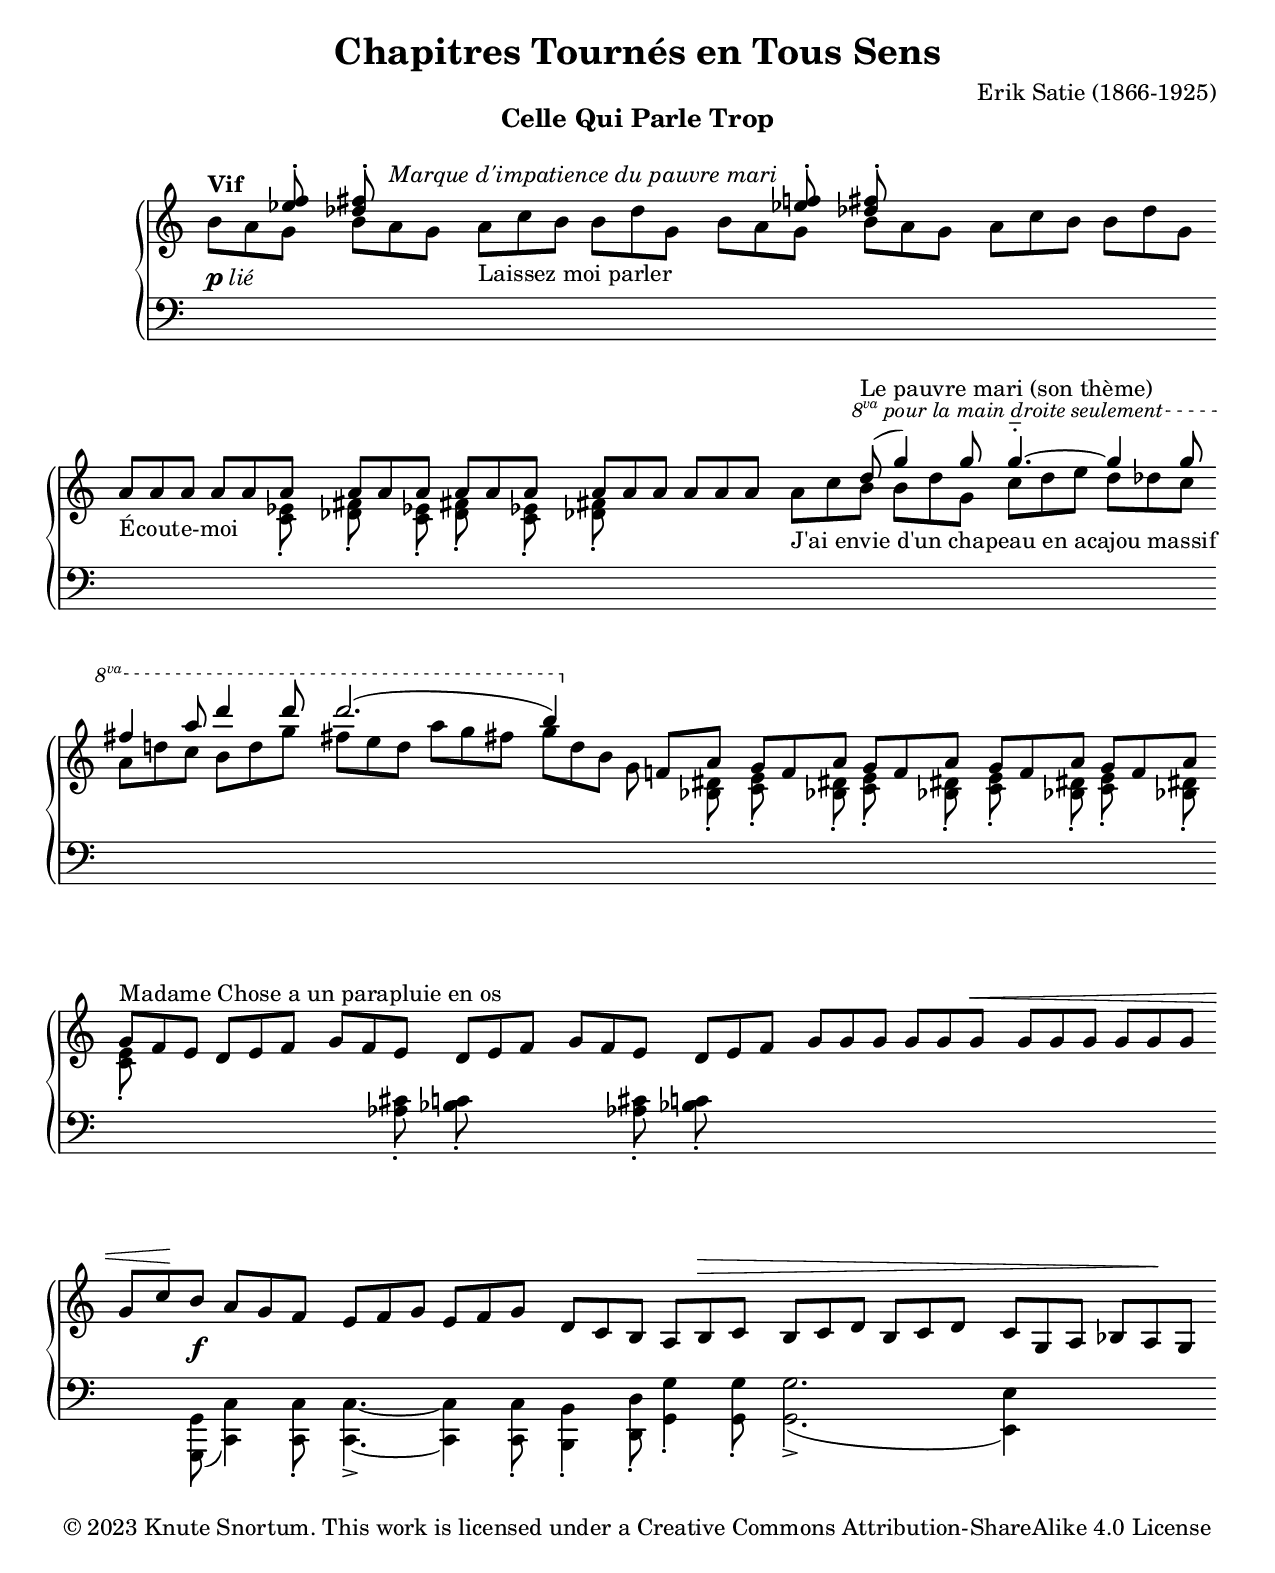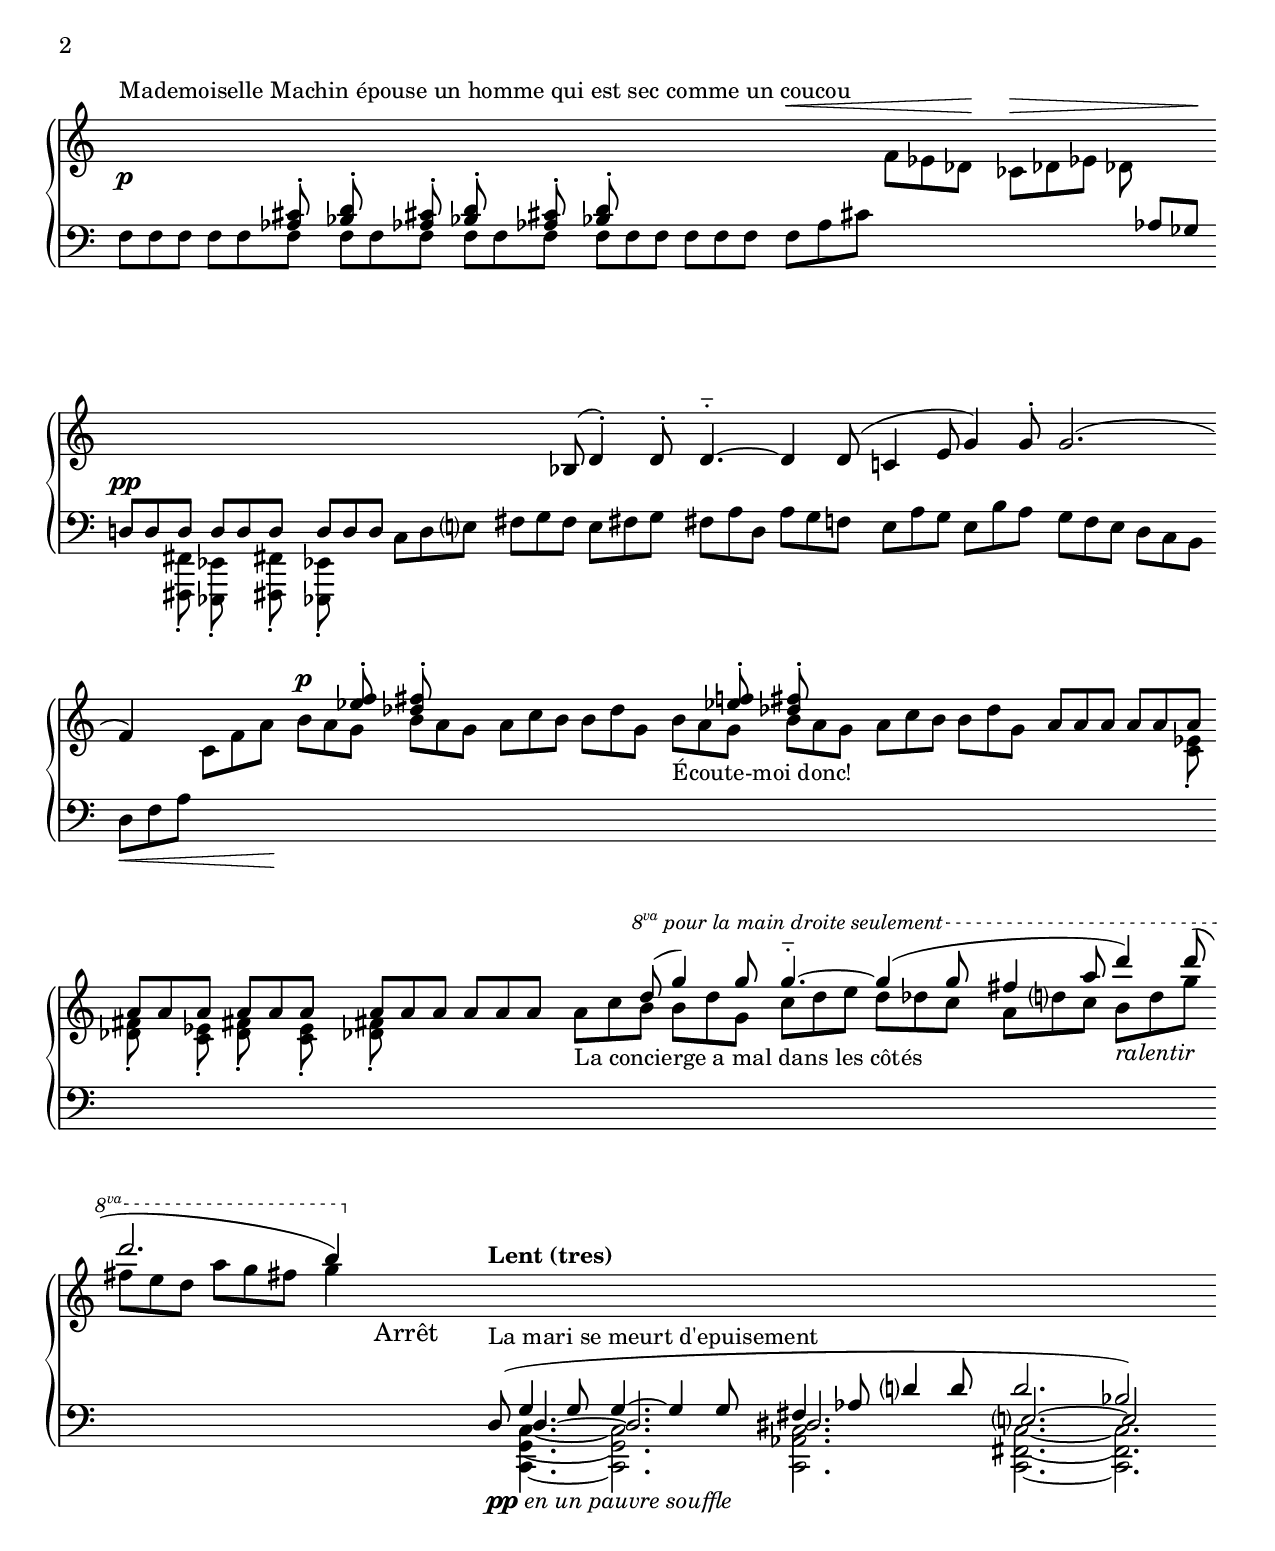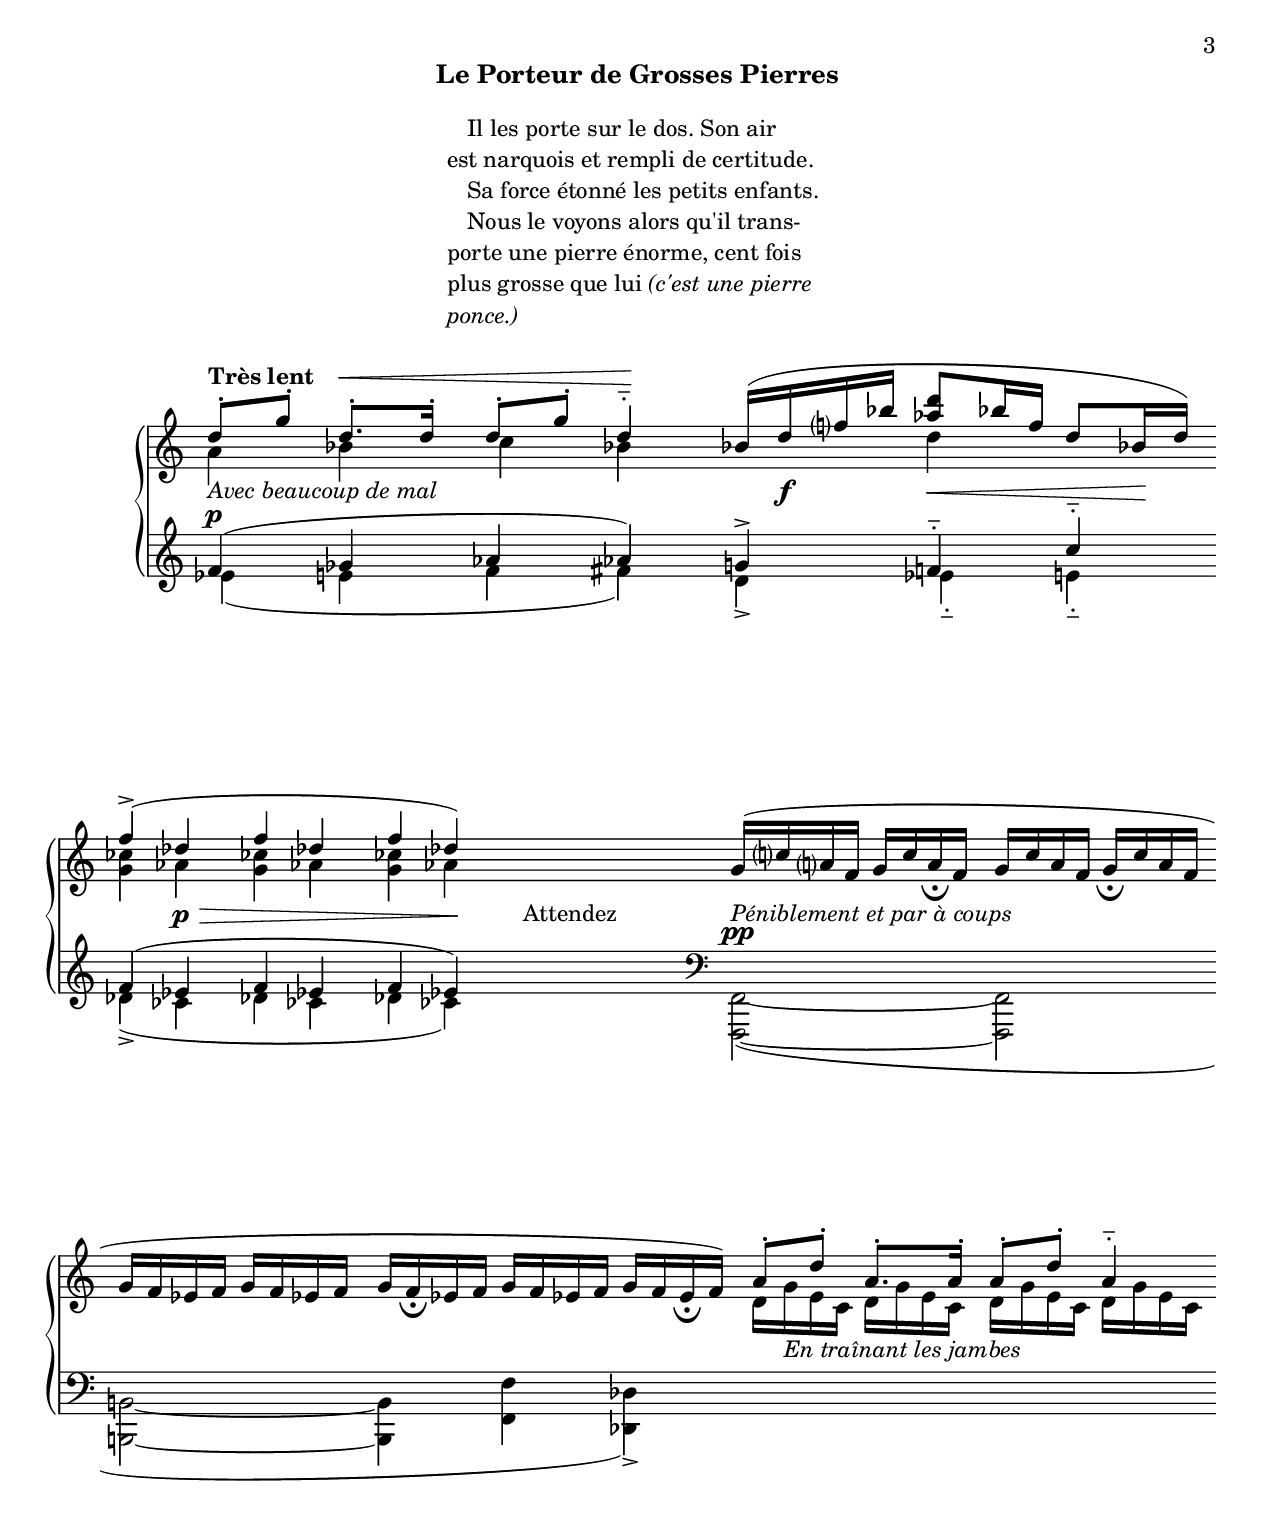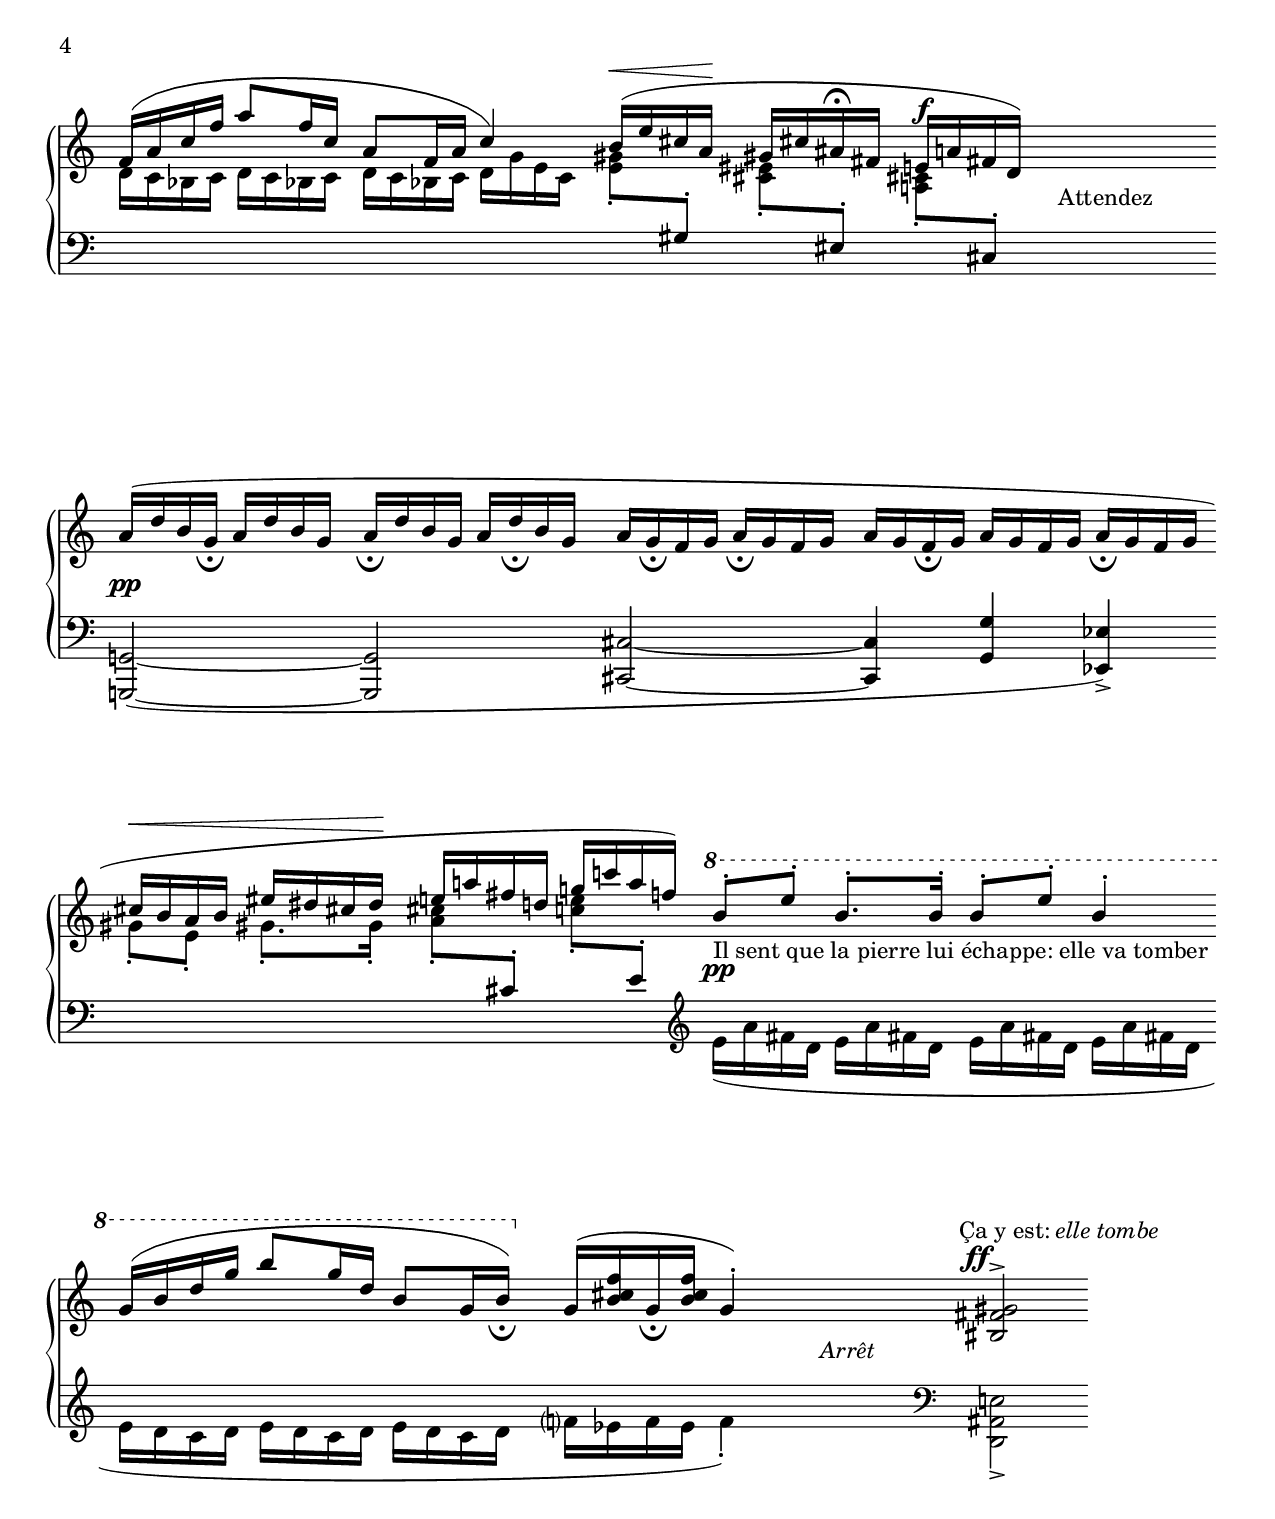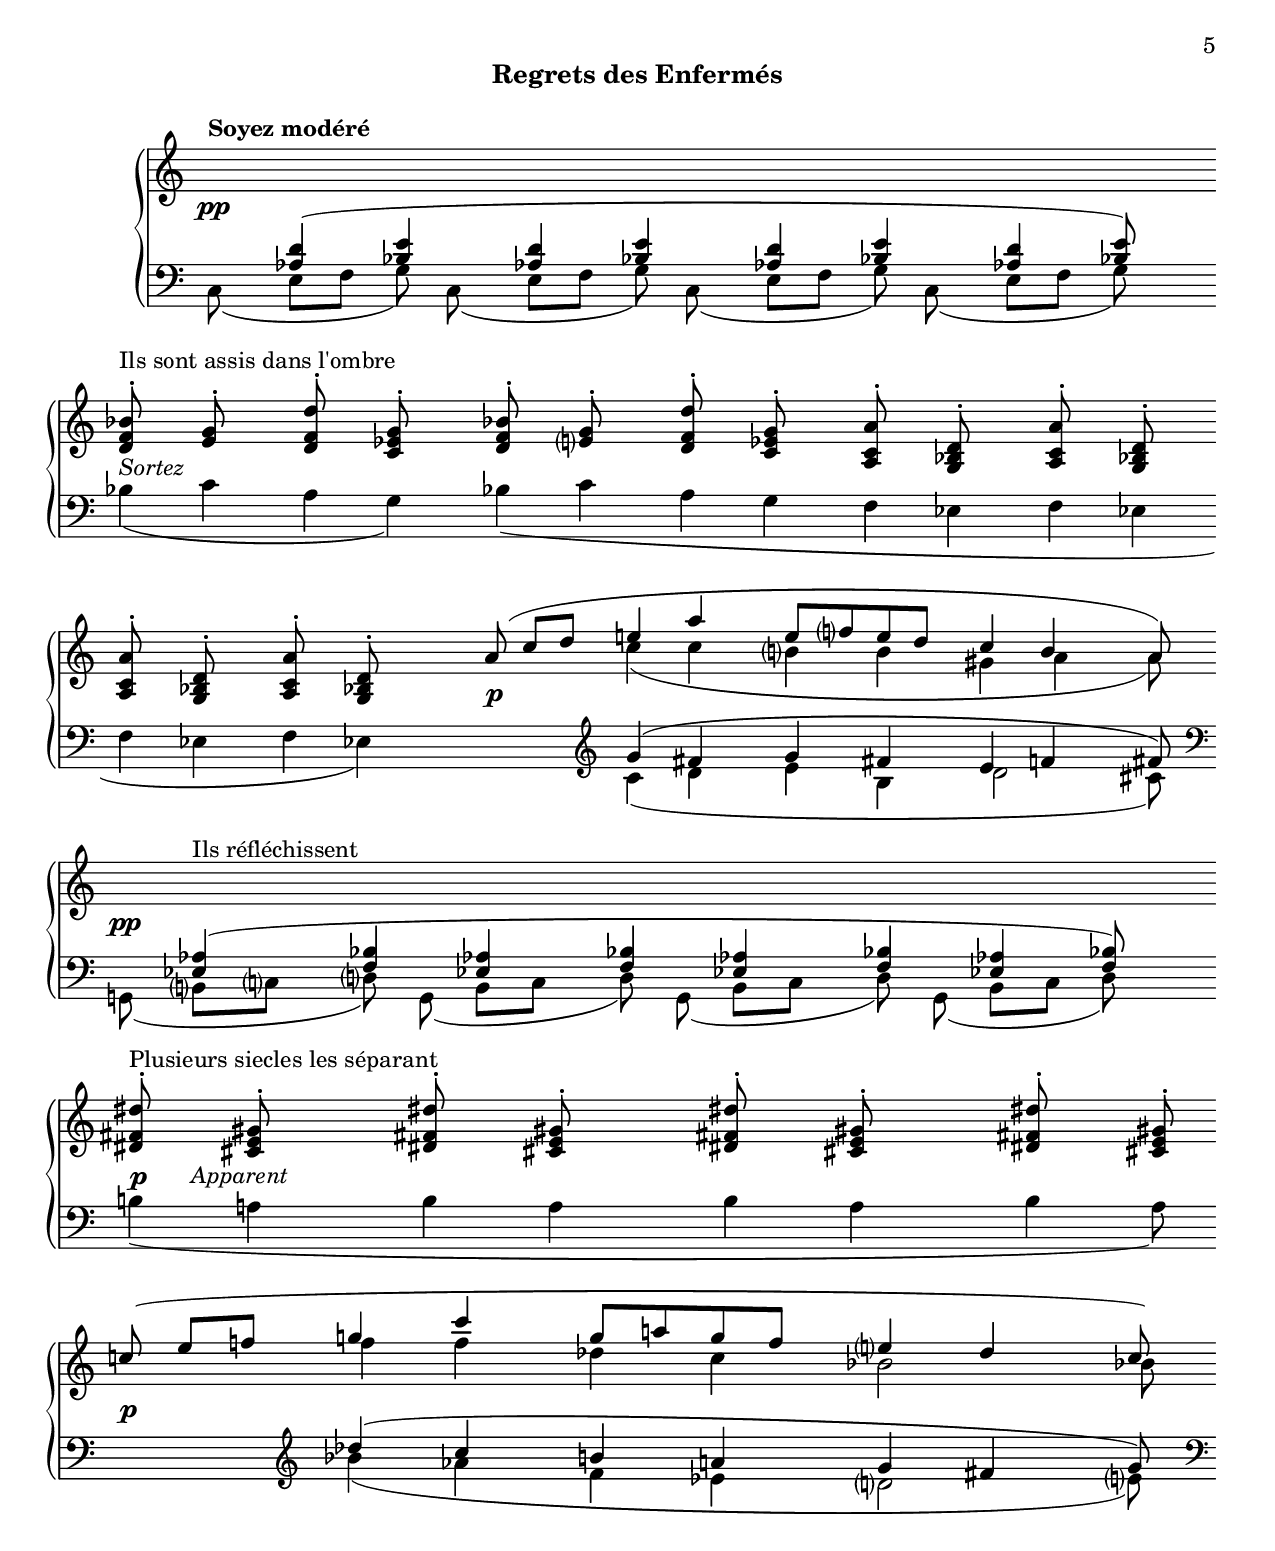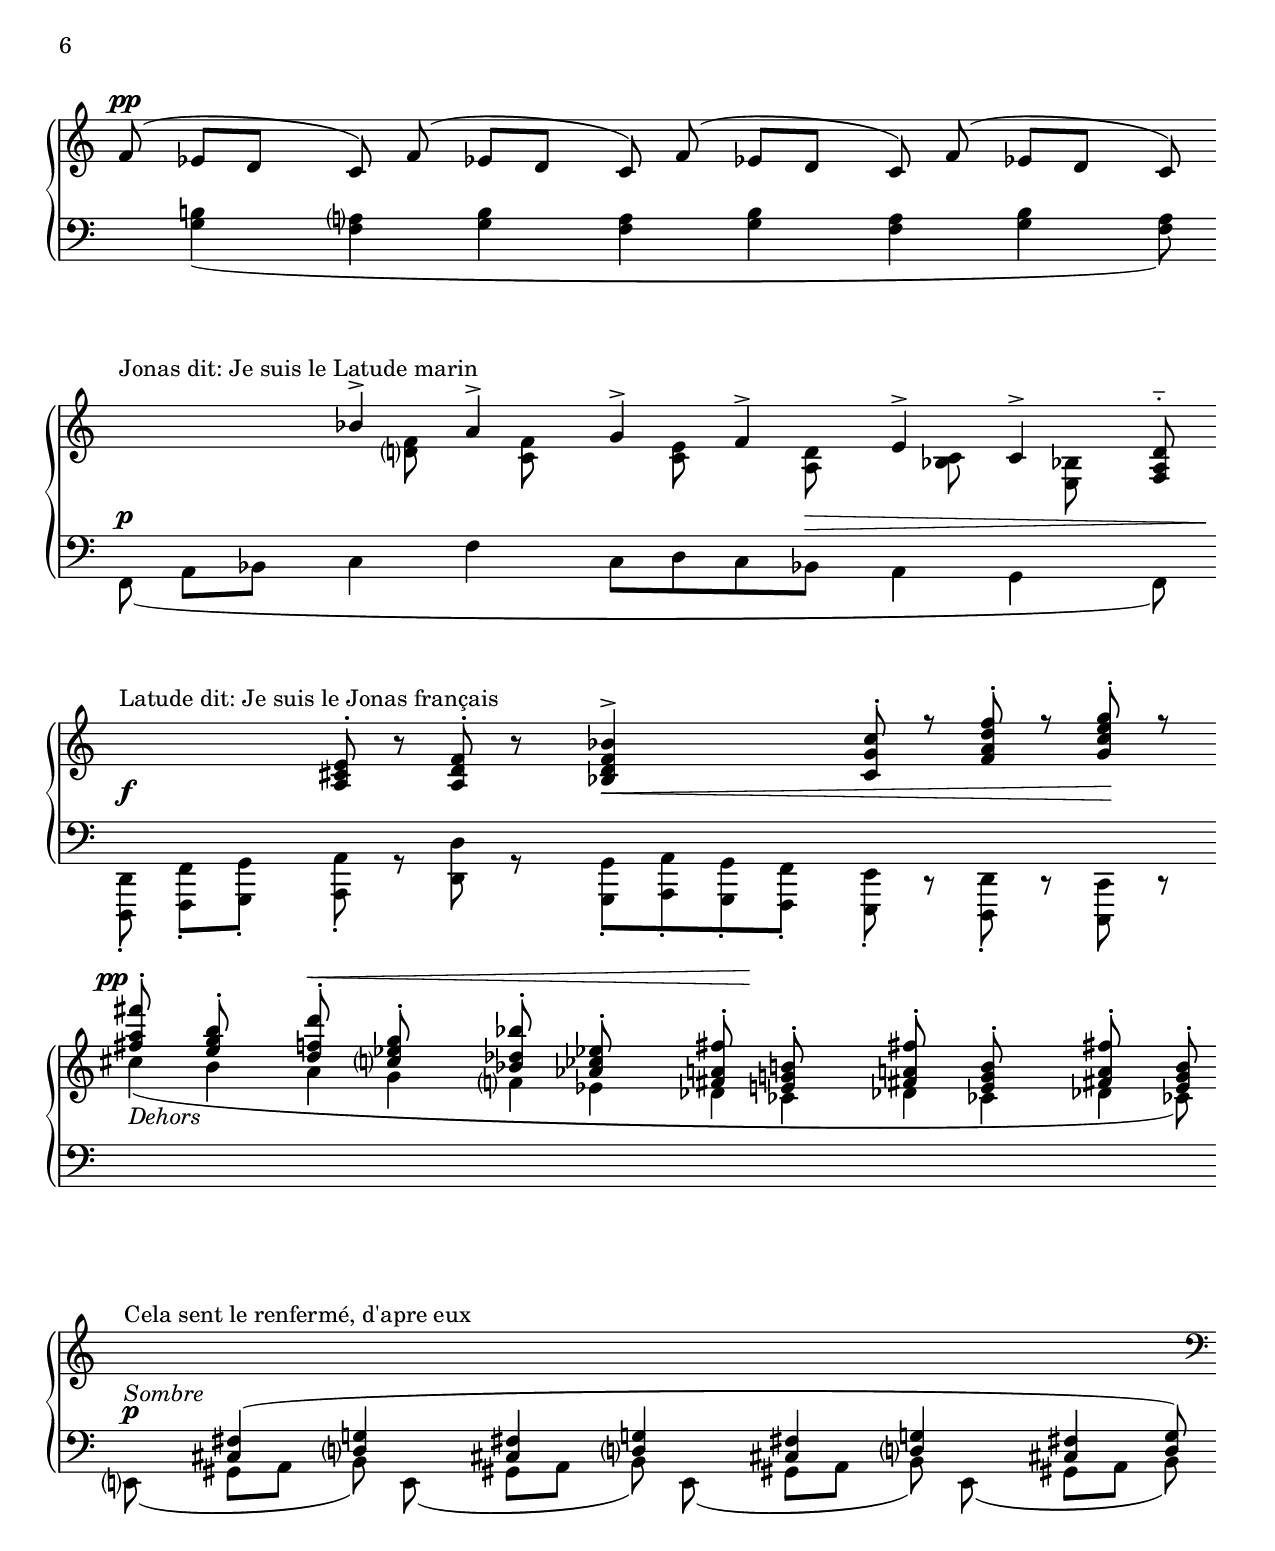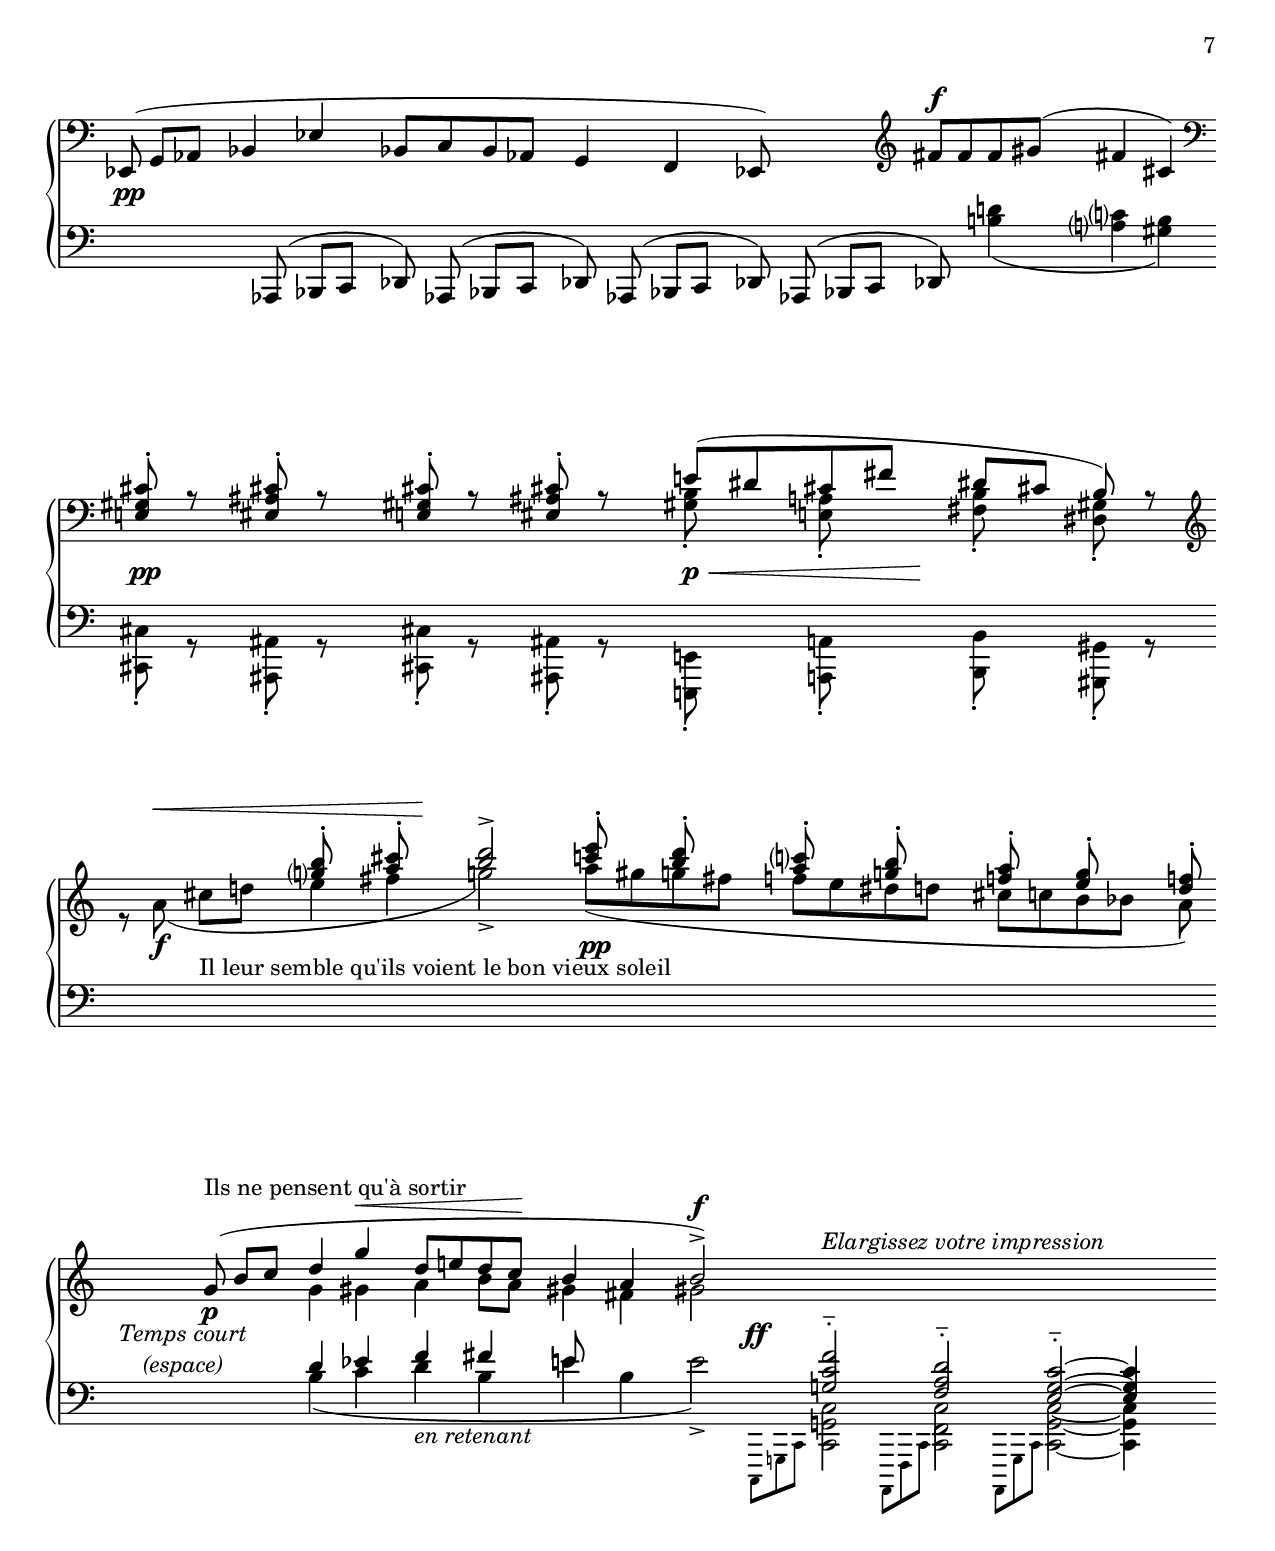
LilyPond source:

\version "2.24.0"

\version "2.24.1"

\header {
  title        = "Chapitres Tournés en Tous Sens"
  composer     = "Erik Satie (1866-1925)"
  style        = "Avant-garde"
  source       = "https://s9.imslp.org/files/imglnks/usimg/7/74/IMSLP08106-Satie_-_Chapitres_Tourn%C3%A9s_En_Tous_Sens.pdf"

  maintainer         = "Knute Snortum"
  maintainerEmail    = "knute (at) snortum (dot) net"
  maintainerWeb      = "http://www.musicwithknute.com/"

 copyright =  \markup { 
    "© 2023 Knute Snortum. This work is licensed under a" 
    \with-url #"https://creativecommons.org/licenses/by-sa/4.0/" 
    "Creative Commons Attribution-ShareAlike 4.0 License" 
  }
}

\paper {
  system-system-spacing.padding = 2
  
  last-bottom-spacing = 
    #'((basic-distance . 6)
       (minimum-distance . 4)
       (padding . 3)
       (stretchability . 30)) % defaults 1, 0, 1, 30
    
  top-system-spacing.minimum-distance = 10
    
  #(set-paper-size "letter")
  
  print-all-headers = ##t
  
  top-margin = 12\mm % default 5
  bottom-margin = 12\mm % default 6
  left-margin = 10\mm % default 10
  right-margin = 10\mm % default 10
  
  % --- Set these to false after all editing is finished
  ragged-bottom = ##f
  ragged-last-bottom = ##f
  ragged-right = ##f
}

\layout { 
  \context {
    \Score
    \hide BarLine
    \hide SpanBar
    \remove "Bar_number_engraver"
  }
  \context {
    \Staff
    \remove "Time_signature_engraver"
  }
}

\midi {
  \context {
    \Staff
    \consists "Dynamic_performer"
  }
  \context {
    \Voice
    \remove "Dynamic_performer"
  }
  \context {
    \Score
    midiMinimumVolume = #0.20
    midiMaximumVolume = #0.99
  }
}

\version "2.24.0"
\language "english"

\version "2.24.1"

\header {
  title        = "Chapitres Tournés en Tous Sens"
  composer     = "Erik Satie (1866-1925)"
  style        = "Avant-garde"
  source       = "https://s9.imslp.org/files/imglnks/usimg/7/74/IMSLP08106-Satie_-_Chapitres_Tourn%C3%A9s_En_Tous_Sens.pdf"

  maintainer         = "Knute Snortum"
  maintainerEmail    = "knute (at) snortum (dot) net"
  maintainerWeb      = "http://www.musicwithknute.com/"

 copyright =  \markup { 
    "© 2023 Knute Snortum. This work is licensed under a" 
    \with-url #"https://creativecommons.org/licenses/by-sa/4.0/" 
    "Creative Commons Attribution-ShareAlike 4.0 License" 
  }
}

\paper {
  system-system-spacing.padding = 2
  
  last-bottom-spacing = 
    #'((basic-distance . 6)
       (minimum-distance . 4)
       (padding . 3)
       (stretchability . 30)) % defaults 1, 0, 1, 30
    
  top-system-spacing.minimum-distance = 10
    
  #(set-paper-size "letter")
  
  print-all-headers = ##t
  
  top-margin = 12\mm % default 5
  bottom-margin = 12\mm % default 6
  left-margin = 10\mm % default 10
  right-margin = 10\mm % default 10
  
  % --- Set these to false after all editing is finished
  ragged-bottom = ##f
  ragged-last-bottom = ##f
  ragged-right = ##f
}

\layout { 
  \context {
    \Score
    \hide BarLine
    \hide SpanBar
    \remove "Bar_number_engraver"
  }
  \context {
    \Staff
    \remove "Time_signature_engraver"
  }
}

\midi {
  \context {
    \Staff
    \consists "Dynamic_performer"
  }
  \context {
    \Voice
    \remove "Dynamic_performer"
  }
  \context {
    \Score
    midiMinimumVolume = #0.20
    midiMaximumVolume = #0.99
  }
}


% -------------------
% --- Definitions ---
% -------------------

#(define (my-line-breaking-callback grob)
  (let* ((orig (ly:grob-original grob))
         (siblings (ly:spanner-broken-into orig)))
    (if (not (eq? grob (car siblings)))
        (ly:grob-set-property! grob 'text (markup #:normal-text
                                                  #:small 
                                                  #:italic 
                                                  #:concat("8" #:super "va"))))))

octaveUp = {
  \set ottavation = \markup \normal-text \small \italic \concat { 
    8 \super va " pour la main droite seulement"
  }
  \override Staff.OttavaBracket.after-line-breaking = #my-line-breaking-callback
  \ottava 1
}
octaveOff = \ottava 0

slurShapeA = \shape #'((-1 . 2.5) (0 . 2.5) (0 . 2) (0 . 2)) \etc
tieShapeA  = \shape #'((0 . -0.5) (0 . -0.75) (0 . -0.75) (-0.5 . -0.5)) \etc
tieShapeB  = \shape #'((0 . -0.5) (0 . -0.5) (0 . -0.5) (0 . -0.5)) \etc

moveTempoA = \once \override MetronomeMark.X-offset = -1
moveTextLeftA = \once \override TextScript.X-offset = -2

% --- Put nonmusical text into variables
phrasePoorHusband = "Le pauvre mari (son thème)"
phraseListen = "Écoute-moi"
phraseMsThing = "Madame Chose a un parapluie en os"
phraseMissMachin = 
  "Mademoiselle Machin épouse un homme qui est sec comme un coucou" 
phraseListenTwo = "Écoute-moi donc!"
textImpatience = ^ \markup \italic "Marque d'impatience du pauvre mari"
textSpeak = _ "Laissez moi parler"
textWoodHat = _ "J'ai envie d'un chapeau en acajou massif"
textPainSide = _ "La concierge a mal dans les côtés"
textHusbandDies = ^ \markup "La mari se meurt d'epuisement"

% --- Musical text
ral = \markup \italic ralentir
pLie = \markup { \dynamic p \italic lié }
ppFaint = \markup { \dynamic pp \italic { en un pauvre souffle } }
arret = \markup \large "Arrêt"

% -------------
% --- Music ---
% -------------

highVoice = \relative c'' {
  \set Score.tempoHideNote = ##t
  \tempo "Vif" 4. = 144
  s8 s <ef f> -. <df fs>8 -. s s |
  s2. |
  s8 s <ef f!> -. <df fs> -. s s |
  s2. |
  a8 _\phraseListen a8 a a a a |
  a8 a a a a a |
  a8 a a a a a |
  
  \barNumberCheck #8
  
  s8 s \octaveUp d'8 \slurShapeA ( ^\phrasePoorHusband g4 ) g8 |
  g4. -_ ~ g4 g8 |
  fs4 a8 d4 d8 |
  d2. ( |
  b4 ) \octaveOff s8 s f,,! a | 
  g8 f a g f a | 
  g8 f a g f a |
  g8 ^\phraseMsThing f8 e d e f |
  
  \barNumberCheck #16
  
  g8 f e d e f |
  g8 f e d e f |
  g8 g g g g g ^\< |
  g8 g g g g g |
  g8 c\! b a g f |
  e8 f g e f g |
  d8 c b a b ^\> c |
  b8 c d b c d |
  
  \barNumberCheck #24
  
  c8 g a bf a \! g |
  s2. ^\phraseMissMachin |
  s2. * 6 |
  
  \barNumberCheck #32
  
  s8 s bf ( d4 -. ) d8 -. |
  d4. -_ ~ d4 d8 ( |
  c!4 e8 g4 ) g8 -. |
  g2. ( |
  f4 ) s8 s4. |
  s8 ^\p s <ef' f> -. <df fs> -. s s |
  s2. |
  s8 s <ef f!> -. <df fs> -. s s |
  
  \barNumberCheck #40
  
  s2. |
  a8 a a a a a |
  a8 a a a a a |
  a8 a a a a a |
  s8 s \octaveUp d'8 \slurShapeA ( g4 ) g8 |
  g4. -_ ~ g4 ( g8 |
  fs4 a8 d4 _\ral ) d8 ( |
  d2. |
  
  \barNumberCheck #48
  
  b4 ) \octaveOff s8 \moveTextLeftA s4. _\arret |
  s2. * 5 |
  
  \barNumberCheck #54
}

upperMiddle = \relative c'' {
  b8 a8 g b a \textImpatience g |
  a8 \textSpeak c8 b b d g, |
  b8 a g b a g |
  a8 c b b d g, |
  s4. s8 s <c, ef> -. |
  <df fs>8 -. s <c ef> -. <df fs!> -. s <c ef!> -. |
  <df fs>8 -. s s s4. |
  
  \barNumberCheck #8
  
  a'8 \textWoodHat c b b d g, |
  c8 d e d df c |
  a8 d! c b d g |
  fs8 e d a' g fs! |
  g8 d b g s <bf, ds> -. |
  <c e>8 -. s <bf ds> -. <c e> -. s <bf! ds!> -. |
  <c e>8 -. s <bf ds> -. <c e> -. s <bf! ds!> -. |
  <c e>8 -. s s s4. |
  
  \barNumberCheck #16
  
  s2. * 8 | 
  
  \barNumberCheck #24
  
  s2. * 4 | 
  s4. ^\< f8 ef df \! | 
  cf8 ^\> df ef df! s s \! |
  s2. | s |
  
  \barNumberCheck #32
  
  s2. | s | s | s | 
  s4. c8 f a |
  b8 a g b a g |
  a8 c b b d g, |
  b8 _\phraseListenTwo a g b a g |
  
  \barNumberCheck #40
  
  a8 c b b d g, |
  s4. s8 s <c, ef> -. |
  <df fs>8 -. s <c ef> -. <df fs!> -. s <c ef> -. |
  <df fs>8 -. s s s4. |
  a'8 \textPainSide c b b d g, |
  c8 d e d df c |
  a8 d? c b d g |
  fs8 e d a' g fs! |
  
  \barNumberCheck #48
  
  g4 s8 s4. |
  s2. * 5 |
  
  \barNumberCheck #54
}

lowerMiddle = \relative c' {
  s2. * 7 | 
  \barNumberCheck #8
  s2. * 8 | 
  \barNumberCheck #16
  s2. * 8 |
  
  \barNumberCheck #24
  
  s2. |
  s4. s8 s <af cs> -. |
  <bf d>8 -. s <af cs> -. <bf! d> -. s <af! cs!> -. |
  <bf d>8 -. s s s4. |
  s2. |
  s4. s8 af gf |
  d!8 d d d d d |
  d8 d d s s s |
  
  \barNumberCheck #32
  s2. * 8 |
  \barNumberCheck #40
  s2. * 8 |
  
  \barNumberCheck #48
  
  s2. |
  <<
    {
      s8 s \tempo "Lent (tres)" 4. = 60 
        \tag layout { d ( _\ppFaint \textHusbandDies }
        \tag midi   { d ( \pp }
        g4 g8 |
      g4. ~ g4 g8 |
      fs4 af8 d?4 d8 |
      d2. |
      bf2 ) s4 |
    } \\ {
      \voiceThree
      s4. d,4. \tieShapeA ~ |
      d2. |
      ds2. |
      e?2. \tieShapeB ~ |
      e2 s4 |
    }
  >>
  
  \barNumberCheck #54
}

lowVoice = \relative c' {
  s2. * 7 | 
  \barNumberCheck #8
  s2. * 8 |
  \barNumberCheck #16
  
  s8 s <af cs> -. <bf c> -. s s |
  s8 s <af cs> -. <bf c> -. s s |
  s2. |
  s2. |
  s8 s8 <g, g,> ( <c c,>4 ) q8 -. |
  <c c,>4. -> ~ q4 q8 -. |
  <b b,>4 -. <d d,>8 -. <g g,>4 -. q8 -. |
  <g g,>2. -> ( |
  
  \barNumberCheck #24
  
  <e e,>4 ) s8 s4. |
  f8 f f f f f |
  f8 f f f f f |
  f8 f f f f f |
  f8 a cs s4. |
  s2. |
  s8 s <fs,, fs,> -. <ef ef,> -. s <fs! fs,!> -. |
  <ef ef,> -. s s c' d e? |
  
  \barNumberCheck #32
  
  fs8 g fs e fs! g |
  fs8 a d, a' g f |
  e8 a g e b' a |
  g8 f e d c b |
  d8\< f a s s s\! |
  s2. | s | s |
  
  \barNumberCheck #40
  
  s2. * 8 |
  
  \barNumberCheck #48
  
  s2. |
  s4. <c, g c,>4. ~ |
  q2. |
  <c af c,>2. |
  <c fs, c>2. ~ |
  q2. |
  
  \barNumberCheck #54
}
dynamics = {
  \tag layout { s2.-\pLie | }
  \tag midi   { s2.\p | }
  s2. * 6 |
  
  \barNumberCheck #8
  
  s2. * 8 |
  
  \barNumberCheck #16
  
  s2. * 4 |
  s4 s8\f s4. |
  s2. * 3 |
  
  \barNumberCheck #24
  s2. |
  s2.\p |
  s2. * 4 |
  s2.\pp |
  s2. |
  
  \barNumberCheck #32
  
  s2. * 5 |
  s2. |
  
}

forceBreaks = {
  \repeat unfold 3 { s2.\noBreak } s2.\break\noPageBreak
  \repeat unfold 4 { s2.\noBreak } s2.\break\noPageBreak
  \repeat unfold 4 { s2.\noBreak } s2.\break\noPageBreak
  \repeat unfold 4 { s2.\noBreak } s2.\break\noPageBreak
  \repeat unfold 4 { s2.\noBreak } s2.\pageBreak
  
  \repeat unfold 4 { s2.\noBreak } s2.\break\noPageBreak
  \repeat unfold 5 { s2.\noBreak } s2.\break\noPageBreak
  \repeat unfold 5 { s2.\noBreak } s2.\break\noPageBreak
  \repeat unfold 4 { s2.\noBreak } s2.\break\noPageBreak
}

% -----------------------
% --- Layout and MIDI ---
% -----------------------

global = {
  \key c \major
  \time 6/8
}

upper = {
  \global
  \clef treble
  <<
    \new Voice { \voiceOne \highVoice }
    \new Voice { \voiceTwo \upperMiddle }
  >>
}

lower = {
  \global
  \clef bass
  <<
    \new Voice { \voiceThree \lowerMiddle }
    \new Voice { \voiceFour \lowVoice }
  >>
}

celleNotes = \score {
  \header {
    title = ##f
    subtitle = "Celle Qui Parle Trop"
    composer = ##f
  }
  \keepWithTag #'layout
  \new PianoStaff <<
    \new Staff = "upper" \upper
    \new Dynamics \dynamics
    \new Staff = "lower" \lower
    \new Devnull \forceBreaks
  >>
  \layout {
    \context {
      \Staff
      \remove Ottava_spanner_engraver
    }
    \context {
      \Voice
      \consists Ottava_spanner_engraver
    }
  }
}

celleMidi = \book {
  \bookOutputName "celle-music"
  \score {
    \keepWithTag #'midi
    <<
      \new Staff << \upper \dynamics >>
      \new Staff << \lower \dynamics >>
    >>
    \midi {}
  }
}

\version "2.24.0"
\language "english"

% ------------------------------
% --- Changes from the score ---
% ------------------------------

% Measure 13: a'8 -> a'8.
% Measure 24: gs'8 -> gs'8.
% Last chord: missing bass clef in left hand

% ----------------
% --- Preamble ---
% ----------------

lePotuerPreamble = \markup {
  \column {
    \line { \hspace #25 Il les porte sur le dos. Son air }
    \line { \hspace #23 est narquois et rempli de certitude. }
    \line { \hspace #25 Sa force étonné les petits enfants. }
    \line { \hspace #25 Nous le voyons alors qu'il trans- }
    \line { \hspace #23 porte une pierre énorme, cent fois }
    \line { \hspace #23 plus grosse que lui \italic { (c'est une pierre } }
    \line { \hspace #23 \italic { ponce.) } }
  }
}

% -------------------
% --- Definitions ---
% -------------------

pause = 
  #(define-music-function (mus) (ly:music?)
     #{
       \tempo 4 = 15 #mus \tempo 4 = 40
     #})

staffUp = \change Staff = "upper"
staffDown = \change Staff = "lower"

octaveUp = {
  \ottava #1
  \set Staff.ottavation = #"8"
}
octaveOff = \ottava #0

moveMarkupA = \tweak Y-offset 30 \etc
moveDynamicA = \tweak X-offset -2.5 \etc
moveDynamicB = {
  \once {
    \override DynamicLineSpanner.outside-staff-priority = ##f
    \override DynamicLineSpanner.avoid-slur = #'inside
    \override DynamicLineSpanner.X-offset = -1
    \override DynamicLineSpanner.Y-offset = 3.5
  }
}
moveTextA = \tweak X-offset -3 \etc

slurShapeA = \shape #'((0 . 0) (0 . 1) (0 . 1) (0 . 0)) \etc

% --- Put nonmusical text into variables
textJambes = -\markup { \italic "En traînant les jambes" }
textEchappe = _\markup { "Il sent que la pierre lui échappe: elle va tomber" }
textTombe = ^\markup { Ça y est: \italic { elle tombe } }

% --- Musical text
avec_mal = -\markup { \italic "Avec beaucoup de mal" }
attendez = -\markup { \normal-text "Attendez" }
peniblement = -\markup { \italic "Péniblement et par à coups" }
arret = -\markup { \italic "Arrêt" }

% -------------
% --- Music ---
% -------------

highVoice = \relative c'' {
  \set Score.tempoHideNote = ##t
  \tempo "Très lent" 4 = 40
  d8-. \moveMarkupA ^\lePotuerPreamble g-. d8.-. ^\< d16-. |
  d8-. g-. d4-_ \! |
  \time 3/4
  bf16 ( d f? bf <af d>8 bf!16 f d8 bf!16 d ) |
  \time 2/4
  f4-> ( df |
  f4 df |
  f4 df ) |
  \tempo 4 = 120 % for MIDI
  s2 |
  s2 |
  
  \barNumberCheck #9
  \tempo 4 = 40
  g,16 ( c? a? f g c \pause a _\fermata f |
  g16 c a f \pause g _\fermata c a f |
  g16 f ef f g f ef! f |
  \time 3/4
  g16 \pause f _\fermata ef f g f ef! f g f \pause ef _\fermata f ) |
  
  \barNumberCheck #13
  \time 2/4
  a8-. d-. a8.-. a16-. |
  a8-. d-. a4-_ |
  f16 ( a c f a8 f16 c |
  a8 f16 a c4 ) |
  
  \barNumberCheck #17
  \time 3/4
  b16 \slurShapeA ( ^\< e cs a \! gs! cs! \pause as \fermata fs \moveDynamicB e ^\f a fs! d ) |
  \time 2/4
  \tempo 4 = 120
  s2 |
  s2 |
  
  \barNumberCheck #20
  \time 2/4
  \tempo 4 = 40
  a'16 ( d b \pause g _\fermata a d b g |
  \pause a16 _\fermata d b g a \pause d _\fermata b g |
  a16 \pause g _\fermata f g \pause a _\fermata g f g |
  \time 3/4
  a16 g \pause f _\fermata g a g f g \pause a _\fermata g f g |
  \time 2/4
  cs16^\< b a b es ds cs! ds\! |
  e!16 a! fs d! g! c! a f ) |
  
  \barNumberCheck #26
  \octaveUp
  b8-. \textEchappe e-. b8.-. b16-. |
  b8-. e-. b4-. |
  \time 3/4
  g16 ( b d g b8 g16 d b8 g16 \pause b _\fermata ) |
  \time 2/4
  \octaveOff g, ( <b cs f> \pause g _\fermata <b cs f> g4-. ) |
  \tempo 4 = 80
  s2 |
  \tempo 4 = 40
  <bs, fs' gs>2^> \moveDynamicA ^\ff \moveTextA \textTombe
}

upperMiddle = \relative c'' {
  a4 bf |
  c4 bf |
  \time 3/4
  s4 d s |
  \time 2/4
  <g, cf>4 af  |
  <g cf>4 af |
  <g cf>4 af \! |
  s2 |
  s2 |
  
  \barNumberCheck #9
  s2 * 3 |
  \time 3/4
  s2. |
  
  \barNumberCheck #13
  \time 2/4
  d,='16 g \textJambes e c d g e c |
  d16 g e c d g e c |
  d c bf c d c bf! c |
  d c bf c d g e c |
  
  \barNumberCheck #17
  \time 3/4
  s2. |
  \time 2/4
  s2 |
  s2 |
  
  \barNumberCheck #20
  s2 * 3 |
  \time 3/4
  s2. |
  s2 |
  s2 |
  
  \barNumberCheck #26
  s2 |
  s2 |
  \time 3/4
  s2. |
  \time 2/4
  s2 * 3
}

lowerMiddle = \relative c' {
  \clef treble
  f4 ^\p ( gf |
  af4 af! ) |
  \time 3/4
  g!4-> f!-_ c'-_ |
  \time 2/4
  f,4 ( ef |
  f4 ef |
  f4 ef ) |
  s2 |
  s2 |
  
  \barNumberCheck #9
  s2 * 3 |
  \time 3/4
  s2. |
  
  \barNumberCheck #13
  \time 2/4
  s2 * 4 |
  
  \barNumberCheck #17
  \time 3/4
  s2. |
  \time 2/4
  s2 |
  s2 |
  
  \barNumberCheck #20
  s2 * 3 |
  \time 3/4
  s2. |
  s2 |
  s2 |
  
  \barNumberCheck #26
  s2 |
  s2 |
  \time 3/4
  s2. |
  \time 2/4
  s2 * 3
}

lowVoice = \relative c' {
  ef4 ( e |
  f4 fs ) |
  \time 3/4
  d4-> ef-_ e-_
  \time 2/4
  df4-> ( cf |
  df4 cf |
  df4 cf ) |
  s2 |
  s2 |
  
  \barNumberCheck #9
  \clef bass
  <f,,, f'>2 ~ ( ^\pp |
  q2 |
  <b! b'!>2 ~ |
  \time 3/4
  q4 <f' f'> <df df'>_> ) |
  \time 2/4
  
  \barNumberCheck #13
  s2 * 4 |
  
  \barNumberCheck #17
  \time 3/4
  \staffUp <e''=' gs>8_. [ \staffDown \stemUp gs,^. ]
    \staffUp \stemDown <cs es>_. [ \staffDown \stemUp es,^. ]
    \staffUp \stemDown <a! cs!>_. \staffDown \stemUp cs,^. \stemNeutral |
  \time 2/4
  s2 | 
  s2 |
  
  \barNumberCheck #20
  \time 2/4
  <g,! g'!>2 ~ ( |
  q2 |
  <cs cs'>2 ~ |
  \time 3/4
  q4 <g' g'> <ef ef'>_> ) |
  \time 2/4
  \staffUp \stemDown gs''8_. e_. gs!8._. gs16_. |
  <a cs>8_. \staffDown \stemUp cs,^. 
    \staffUp \stemDown <c' e>_. \staffDown \stemUp e,^. \stemNeutral |
    
  \barNumberCheck #26
  \clef treble
  \stemDown
  e16 ( a fs d e a fs! d |
  e16 a fs d e a fs! d |
  \time 3/4
  e16 d c d e d c d e d c d |
  \time 2/4
  f? ef f ef f4_. ) |
  s2 |
  \clef bass
  <d,, as' e'!>2_>
}

% --- Includes musical terms
dynamics = {
  \override TextScript.Y-offset = -0.5
  \time 2/4
  s4 \avec_mal s |
  s2 |
  \time 3/4
  s16 s \f s8 s4 \< s8 s16 \! s |
  \time 2/4 
  s4 s \p \> |
  s2 |
  s4 s \! |
  s2 \attendez |
  s2 |
  
  \barNumberCheck #9
  s2 \peniblement |
  s2 \break |
  s2 |
  \time 3/4
  s2. |
  
  \barNumberCheck #13
  \time 2/4
  s2 * 4 |
  
  \barNumberCheck #17
  \time 3/4
  s2. |
  \time 2/4
  s2 \attendez |
  s2 |
  
  \barNumberCheck #20
  s2 \pp |
  s2 |
  s2 |
  \time 3/4
  s2. |
  \time 2/4
  s2 |
  s2 |
  
  \barNumberCheck #26
  s2 \pp |
  s2 |
  \time 3/4
  s2. |
  \time 2/4
  s2 |
  s2 \arret |
  s2 |
}

forceBreaks = {
  \time 2/4
  s2 * 2 |
  \time 3/4
  s2.\break |
  \time 2/4
  s2 * 6 |
  s2\break |
  s2
  \time 3/4
  s2.
  \time 2/4
  s2 | 
  s2\pageBreak |
  s2 * 2 |
  \time 3/4
  s2.
  \time 2/4
  s2 |
  s2\break
  \time 2/4
  s2 * 3 |
  \time 3/4
  s2.\break
  \time 2/4
  s2 * 3 |
  s2\break
  \time 3/4
  s2.
  \time 2/4
  s2 * 3 |
  s2\pageBreak
}

% -----------------------
% --- Layout and MIDI ---
% -----------------------

global = {
  \key c \major
  \time 2/4
}

upper = {
  \global
  \clef treble
  <<
    \new Voice { \voiceOne \highVoice }
    \new Voice { \voiceTwo \upperMiddle }
  >>
}

lower = {
  \global
  \clef bass
  <<
    \new Voice { \voiceThree \lowerMiddle }
    \new Voice { \voiceFour \lowVoice }
  >>
}

lePorteurNotes = \score {
  \header {
    title = ##f
    subtitle = "Le Porteur de Grosses Pierres"
    composer = ##f
  }
  \new PianoStaff <<
    \new Staff = "upper" \upper
    \new Dynamics \dynamics
    \new Staff = "lower" \lower
    \new Devnull \forceBreaks
  >>
}

lePorteurMidi = \book {
  \bookOutputName "le-porteur-music"
  \score {
    <<
      \new Staff = "upper" << \upper \dynamics >>
      \new Staff = "lower" << \lower \dynamics >>
    >>
    \midi {}
  }
}

\version "2.24.0"
\language "english"

% -------------
% --- Notes ---
% -------------

% Because Satie eschewed time signatures and bar lines, some of the
% rhythms and phrasings are ambiguous.  I have attempted to make the 
% engraving as well as the MIDI file look and sound as I might interpret
% the phrasing.  Other interpretations are also valid.

% ------------------------------
% --- Changes from the score ---
% ------------------------------

% Bar 20: Beat two, right hand, lower note in chord is ef, not ff
% Bar 28: Added bass clef 
% Bar 35: Changed f,4 to f,8 in left hand
% Bar 37: Change last beat s8 to r8, right hand

% -------------------
% --- Definitions ---
% -------------------

staffUp = \change Staff = "upper"
staffDown = \change Staff = "lower"

moveDynamicsA = \tweak X-offset -3 \etc

slurShapeA = \shape #'((0 . -2) (0 . -1) (0 . 0) (0 . 0)) \etc

% --- Put nonmusical text into variables
textOmbre = "Ils sont assis dans l'ombre" 
textReflect = "Ils réfléchissent"
textMarin = "Jonas dit: Je suis le Latude marin"
textFrancais = "Latude dit: Je suis le Jonas français"
textSoleil = "Il leur semble qu'ils voient le bon vieux soleil"
textSortir = "Ils ne pensent qu'à sortir"
textPlusieurs = "Plusieurs siecles les séparant"
textCela = "Cela sent le renfermé, d'apre eux"

% --- Musical text
modere = "Soyez modéré"
sortez = "Sortez"
apparent = "Apparent"
dehors = "Dehors"
sombre = "Sombre"
temps = \markup { \center-column { "Temps court" (espace) } }
retenant = \markup { \italic { "en retenant" } }
impression = \markup { \italic { "Elargissez votre impression" } }

% -------------
% --- Music ---
% -------------

highVoice = \relative c' {
  \tempo \modere
  \autoBeamOff
  \partial 8 s8
  s2 * 4 |
  
  \barNumberCheck #5
  <d f bf>8-. ^\textOmbre s <e g>-. s |
  <d f d'>8-. s <c ef g>-. s |
  <d f bf>8-. s <e? g>-. s |
  <d f d'>8-. s <c ef g>-. s |
  <a c a'>8-. s <g bf d>-. s |
  <a c a'>8-. s <g bf d>-. s |
  <a c a'>8-. s <g bf d>-. s |
  <a c a'>8-. s <g bf d>-. s |
  
  \barNumberCheck #13
  s8 a' ( c [ d ] |
  e!4 a |
  e8 [ f? e d ] |
  c4 b |
  a8 )
  
  \barNumberCheck #17
  s s4 ^\textReflect |
  s2 |
  s2 |
  \time 3/4
  s2. |
  
  \barNumberCheck #21
  \time 2/4
  <ds, fs ds'>8-. ^\textPlusieurs s <cs e gs>-. s |
  <ds fs ds'>8-. s <cs e gs>-. s |
  <ds fs ds'>8-. s <cs e gs>-. s |
  \time 3/4
  <ds fs ds'>8-. s <cs e gs>-. \bar ""
  
  \barNumberCheck #24
  c'!8 ( e [ f! ] |
  \time 2/4
  g!4 c |
  g8 [ a! g f ] |
  e?4 d |
  c8 ) \bar ""
  
  \barNumberCheck #28
  f,8 ^\pp ( ef [ d ] |
  c8 ) f ( ef [ d ] |
  c8 ) f ( ef [ d ] |
  c8 ) f ( ef [ d ] |
  c8 ) \bar ""
  
  \barNumberCheck #32
  s8 ^\textMarin s4 |
  bf'4-> a-> |
  g4-> f-> |
  e4-> c-> |
  <f, a d>8-_ \bar ""
  
  \barNumberCheck #36
  s8 ^\textFrancais s4
  <a cs e>8-. b'\rest <a, d f>-. b'\rest |
  <bf, d f bf>4-> s |
  \time 3/4
  <c g' c>8-. r <f a d f>-. r <g c e g>-. r |
  
  \barNumberCheck #40
  \time 2/4
  <fs' a fs'>8-. \moveDynamicsA ^\pp s <e g b>-. s |
  <d f! d'>8-. ^\< s <c? ef g>-. s |
  <bf df bf'>8-. s <af cf ef>-. s |
  <fs a! fs'>8-. s \! <e! g! b!>-. s |
  <fs a! fs'>8-. s <e g b>-. s |
  <fs a fs'>8-. s <e g b>-. \bar ""
  
  \barNumberCheck #45
  s8 ^\textCela |
  s2 * 3 |
  \time 3/4
  s4 s8 \bar ""
  
  \barNumberCheck #49
  \clef bass
  ef,,8 ( g [ af ] |
  \time 2/4
  bf4 ef |
  bf8 [ c bf af ] |
  g4 f |
  ef8 ) s4. |
  
  \barNumberCheck #54
  \clef treble
  fs''8 ^\f [ fs fs gs ] ( |
  fs4 cs ) |
  \clef bass
  <e,! gs cs>8-. r <es as cs!>-. r |
  <e! gs cs>8-. r <es as cs!>-. r |
  e'!8 ( [ ds cs fs ] |
  ds8 [ cs ] b ) r |
  
  \barNumberCheck #60
  \clef treble
  s8 s ^\< s4 |
  <g''? b>8-. s <a cs>-. s \! |
  <b d>2-> |
  <c! e>8-. s <b d>-. s |
  <a c?>8-. s <g! b>-. s |
  <f! a>8-. s <e g>-. s |
  <d f!>8-. s8 s4 |
  s8
  
  \barNumberCheck #67
  g, ^\textSortir \p ( b [ c ] |
  d4 g ^\< |
  d8 [ e! d c ] \! |
  b4 a |
  b2-> ) ^\f |
  
  \barNumberCheck #72
  s2 ^\impression |
  s2 * 3 |
}

upperMiddle = \relative c'' {
  \partial 8 s8
  s2 * 4 |
  
  \barNumberCheck #5
  s2 * 8 |
  
  \barNumberCheck #13
  s2 |
  c4 ( c |
  b?4 b |
  gs4 a |
  a8 )
  
  \barNumberCheck #17
  s s4 |
  s2 |
  s2 |
  \time 3/4
  s2. |
  
  \barNumberCheck #21
  \time 2/4
  s2 * 3 |
  \time 3/4
  s4 s8 \bar ""
  
  \barNumberCheck #24
  s8 s4 |
  \time 2/4 
  f'4 f |
  df4 c |
  bf2 |
  bf8 \bar ""
  
  \barNumberCheck #28
  s8 s4 |
  s2 * 3 |
  s8 \bar ""
  
  \barNumberCheck #32
  s8 s4 |
  s8 <d,? f> s <c f> |
  s8 <c e> s <a d> |
  s8 <bf c> s <e, bf'!> |
  s8 \bar ""
  
  \barNumberCheck #36
  s8 s4 |
  s2 |
  s2 |
  \time 3/4
  s2. |
  
  \barNumberCheck #40
  \time 2/4
  cs''4 ( b |
  a4 g |
  f?4 ef |
  df4 cf |
  df4 cf |
  df4 cf8 ) \bar ""
  
  \barNumberCheck #45
  s8 |
  s2 * 3 |
  \time 3/4
  s4 s8 \bar ""
  
  \barNumberCheck #49
  s8 s4 |
  \time 2/4  
  s2 * 4 |
  
  \barNumberCheck #54
  s2 * 4 |
  \clef bass
  <gs b>8-. s <e! a!>-. s |
  <fs b>8-. s <ds gs>8-. s |
  
  \barNumberCheck #60
  \clef treble
  r8 a'' ( cs d! |
  e4 fs |
  g!2-> ) |
  a8 ( [ gs g fs ] |
  f!8 [ e ds d ] |
  cs8 [ c b bf ] |
  a8 ) 
  s s4 |
  
  \barNumberCheck #67
  s2 |
  g4 gs |
  a b8 a |
  gs4 fs |
  gs2 |
  
  \barNumberCheck #72
  s2 * 4 |
}

lowerMiddle = \relative c' {
  \autoBeamOff
  \partial 8 s8
  <af d>4 ( <bf e> |
  <af d>4 <bf e> |
  <af d>4 <bf e> |
  <af d>4 <bf e>8 ) s8 |
  
  \barNumberCheck #5
  s2 * 8 |
  
  \barNumberCheck #13
  s2 |
  \clef treble
  g'4 ( fs |
  g4 fs |
  e4 f! |
  fs8 )
  
  \barNumberCheck #17
  \clef bass
  s8 <ef, af>4 ( |
  <f bf>4 <ef af> |
  <f bf>4 <ef af> |
  \time 3/4
  <f bf>4 <ef af> <f bf!>8 ) s |
  
  \barNumberCheck #21
  \time 2/4
  s2 * 3 |
  \time 3/4
  s4 s8 \bar ""
  
  \barNumberCheck #24
  s8 s4 |
  \clef treble
  \time 2/4
  df''4 ( c |
  b!4 a!4 |
  g4 fs |
  g8 ) \bar ""
  
  \barNumberCheck #28
  s8 s4 |
  s2 * 3 |
  s8 \bar ""
    
  \barNumberCheck #32
  s8 s4 |
  s2 * 3 |
  s8 \bar ""
  
  \barNumberCheck #36
  s8 s4 |
  s2 |
  s2 |
  \time 3/4
  s2. |
  
  \barNumberCheck #40
  \time 2/4
  s2 * 5 |
  s4 s8 \bar ""
  
  \barNumberCheck #45
  s8 ^\p |
  <cs,, fs>4 ( <d? g!>4 |
  <cs fs>4 <d? g!>4 |
  <cs fs>4 <d? g!>4 |
  \time 3/4
  <cs fs>4 <d g>8 ) \bar ""
  
  \barNumberCheck #49
  s8 s4 |
  \time 2/4
  s8 af, ( bf [ c ] |
  df8 ) af ( bf [ c ] |
  df8 ) af ( bf [ c ] |
  df8 ) af ( bf [ c ] |
  
  \barNumberCheck #54
  df8 ) s s4 |
  s2 * 5 |
  
  \barNumberCheck #60
  s4 s ^\textSoleil
  s2 * 6 |
  
  \barNumberCheck #67
  s2 |
  d''4 ef |
  f4 fs |
  e!8 s s4 |
  s2 |
  
  \barNumberCheck #72
  <g,! c f>2-_ |
  <f a d>2-_ |
  <e g c>2-_ ~ |
  q4 s |
}

lowVoice = \relative c {
  \autoBeamOff
  \partial 8 c8 ( 
  e8 [ f ] g ) c, ( |
  e8 [ f ] g ) c, ( |
  e8 [ f ] g ) c, ( |
  e8 [ f ] g ) s |
  
  \barNumberCheck #5
  bf4 ( c |
  a4 g ) |
  bf4 \slurShapeA ( c |
  a4 g |
  f4 ef |
  f4 ef |
  f4 ef |
  f4 ef ) |
  
  \barNumberCheck #13
  s2 |
  \clef treble
  c'4 ( d |
  e4 b |
  d2 |
  cs8 )
  
  \barNumberCheck #17
  \clef bass
  g,!8 ( b? [ c? ] |
  d?8 ) g, ( b [ c ] |
  d8 ) g, ( b [ c ] |
  \time 3/4
  d8 ) g, ( b [ c ] d ) s |
  
  \barNumberCheck #21
  \time 2/4
  b'!4 ( a! |
  b4 a |
  b4 a |
  \time 3/4
  b4 a8 ) \bar ""
  
  \barNumberCheck #24
  s8 s4 |
  \clef treble
  \time 2/4
  bf'4 ( af |
  f4 ef |
  d?2 |
  e?8 ) \bar ""
  
  \barNumberCheck #28
  \clef bass
  s8 <g, b!>4 ( |
  <f a?>4 <g b> |
  <f a>4 <g b> |
  <f a>4 <g b> |
  <f a>8 ) \bar ""
  
  \barNumberCheck #32
  f,8 ^\p ( a [ bf ] |
  c4 f |
  c8 [ d c bf ] |
  a4 g |
  f8 ) \bar ""
  
  \barNumberCheck #36
  <d, d'>8-. <f f'>-. [ <g g'>-. ] |
  <a a'>8-. r <d d'> r |
  <g, g'>8-. [ <a a'>-. <g g'>-. <f f'>-. ] |
  \time 3/4
  <e e'>8-. c'\rest <d, d'>-. c'\rest <c, c'> c'\rest |
  
  \barNumberCheck #40
  \time 2/4
  s2 * 5 |
  s4 s8 \bar ""
  
  \barNumberCheck #45
  e?8 ( |
  gs8 [ a ] b ) e, ( |
  gs8 [ a ] b ) e, ( |
  gs8 [ a ] b ) e, ( |
  \time 3/4 
  gs8 [ a ] b ) \bar ""
  
  \barNumberCheck #49
  s8 s4 |
  \time 2/4
  s2 * 4 |
  
  \barNumberCheck #54
  s4 <b'! d!> ( |
  <a? c?> <gs b> ) |
  <cs,, cs'>8-. r <as as'>-. r |
  <cs cs'>8-. r <as as'>-. r |
  <e! e'!>8-. s <a! a'!>-. s |
  <b b'>8-. s <gs gs'>-. r |
  
  \barNumberCheck #60
  s2 * 7 |
  
  \barNumberCheck #67
  s2 |
  b''4 ( c |
  d4 -\retenant b |
  e!4 b |
  e2-> ) |
  
  % \barNumberCheck #72
  \grace { c,,,8 [ g'! c ] } <c g'! c>2 |
  \grace { a,8 [ f' c' ] } <c f c'>2 |
  \grace { a,8 [ g' c ] } <c g' c>2 ~ |
  q4 s |
}

% --- Includes musical terms
dynamics = {
  \override TextScript.Y-offset = -0.5
  \partial 8 s8 \pp 
  s2 * 4 | 
  
  \barNumberCheck #5
  s2 -\sortez
  s2 * 7 |
  
  \barNumberCheck #13
  s8 s \p s4 |
  s2 * 3 |
  s8 \bar ""
  
  \barNumberCheck #17
  s8 \pp s4 |
  s2 |
  s2 |
  \time 3/4
  s2. |
  
  \barNumberCheck #21
  \time 2/4
  s8 \p s -\apparent s4
  s2 |
  s2 |
  \time 3/4
  s4 s8 \bar ""
  
  \barNumberCheck #24
  s8 \p s4 |
  \time 2/4
  s2 * 3 |
  s8 \bar ""
    
  \barNumberCheck #28
  s8 s4 |
  s2 * 3 |
  s8 \bar ""
  
  \barNumberCheck #32
  s8 s4 |
  s2 |
  s4. s8 \>
  s2 |
  s8 \bar ""
  
  \barNumberCheck #36
  s8 \f s4 |
  s2 |
  s8 \< s4. |
  \time 3/4
  s2 s4 \! |
  
  \barNumberCheck #40
  \time 2/4
  s2 -\dehors |
  s2 * 4 |
  s4 s8 \bar ""
  
  \barNumberCheck #45
  s8 -\sombre |
  s2 * 3 |
  \time 3/4
  s4 s8
  
  \barNumberCheck #49
  s8 \pp s4 |
  \time 2/4
  s2 * 4 |
  
  \barNumberCheck #54
  s2 |
  s2 |
  s2 \pp |
  s2 |
  s2 \p \< |
  s2 \! |
  
  \barNumberCheck #60
  s8 s8 \f s4 |
  s2 |
  s2 |
  s2 \pp  |
  s2 |
  s2 |
  s8 s -\temps s4 |
  
  \barNumberCheck #67
  s2 * 4 |
  s2 |
  \grace { s8 \ff s s } 
  
  \barNumberCheck #72
  s2 * 4 |
}

forcebreaks = {
  \partial 8 s8
  s2 * 4 \break\noPageBreak |
  s2 * 6 \break\noPageBreak |
  s2 * 2 |
  s2 * 4 |
  s8\break\noPageBreak s4. |
  s2 * 2 |
  \time 3/4
  s2.\break\noPageBreak |
  \time 2/4
  s2 * 3 |
  \time 3/4
  s4.\break\noPageBreak s4. |
  \time 2/4
  s2 * 3 
  s8\pageBreak s4. |
  
  s2 * 3 
  s8\break s4. |
  s2 * 3 
  s8\break s4. |
  s2 * 2 |
  \time 3/4
  s2.\break
  \time 2/4
  s2 * 5
  s4.\break s8 |
  s2 * 3 |
  \time 3/4
  s4.\pageBreak s4. |
  
  s2 * 6\break |
  s2 * 4\break |
  s2 * 6 
  s8\break s4. |
  s2 * 9\pageBreak |
}

% -----------------------
% --- Layout and MIDI ---
% -----------------------

global = {
  \key c \major
  \time 2/4
}

upper = {
  \global
  \clef treble
  <<
    \new Voice { \voiceOne \highVoice }
    \new Voice { \voiceTwo \upperMiddle }
  >>
}

lower = {
  \global
  \clef bass
  <<
    \new Voice { \voiceThree \lowerMiddle }
    \new Voice { \voiceFour \lowVoice }
  >>
}

regretsNotes = \score {
  \header {
    title = ##f
    subtitle = "Regrets des Enfermés"
    composer = ##f
  }
  \new PianoStaff <<
    \new Staff = "upper" \upper
    \new Dynamics \dynamics
    \new Staff = "lower" \lower
    \new Devnull \forcebreaks
  >>
}

regretsMidi = \book {
  \bookOutputName "regrets-music"
  \score {
    \new PianoStaff <<
      \new Staff ="upper" << \upper \dynamics >>
      \new Staff = "lower" << \lower \dynamics >>
    >>
    \midi { 
      \tempo 4 = 80
    }
  }
}


\celleNotes
\celleMidi
\lePorteurNotes
\lePorteurMidi
\regretsNotes
\regretsMidi
